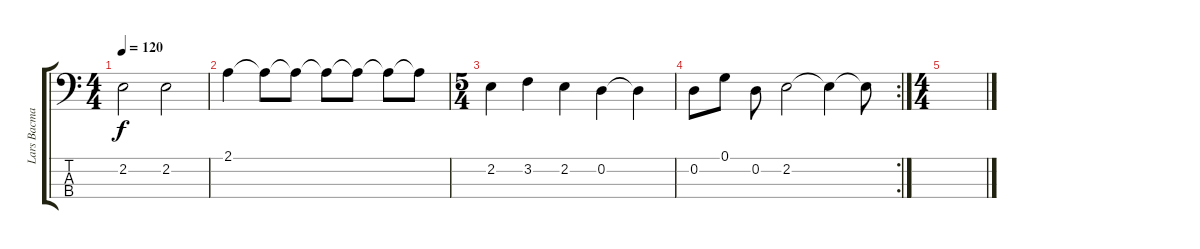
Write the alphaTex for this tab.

\track ("Lars Bacman" "Lars Bacma") {instrument acousticbass}
\staff {score tabs}
\tuning (G2 D2 A1 E1) {hide}
\ts (4 4)
\tempo 120
\clef f4
\ks c
2.2.2{dy f} 2.2.2 |
2.1.4 2.1{t}.8 2.1{t}.8 2.1{t}.8 2.1{t}.8 2.1{t}.8 2.1{t}.8 |
\ts (5 4)
2.2.4 3.2.4 2.2.4 0.2.4 0.2{t}.4 |
\rc 2
0.2.8 0.1.8 0.2.8 2.2.2 2.2{t}.4 2.2{t}.8 |
\ts (4 4)
